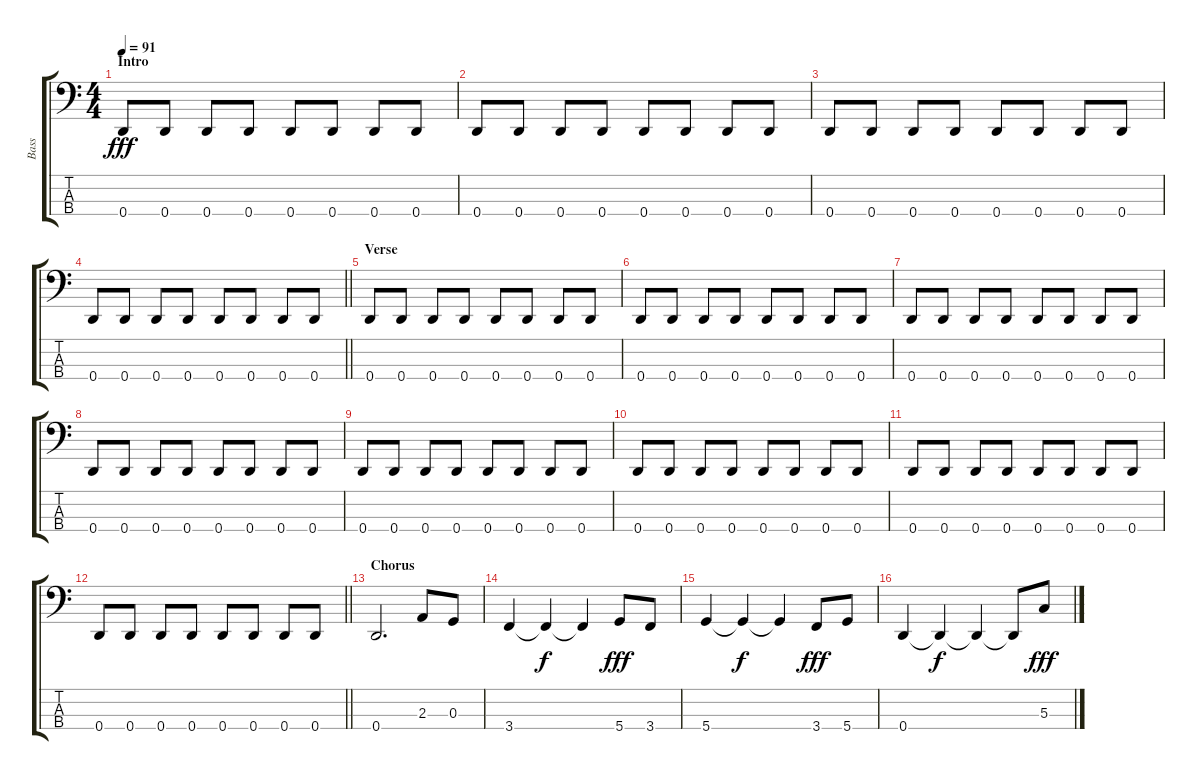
\track ("Bass" "Bass") {instrument electricbasspick}
\staff {score tabs}
\tuning (F2 C2 G1 D1) {hide}
\ts (4 4)
\section ("" "Intro")
\tempo 91
\clef f4
\ks c
0.4.8{dy fff instrument electricbasspick} 0.4.8 0.4.8 0.4.8 0.4.8 0.4.8 0.4.8 0.4.8 |
0.4.8 0.4.8 0.4.8 0.4.8 0.4.8 0.4.8 0.4.8 0.4.8 |
0.4.8 0.4.8 0.4.8 0.4.8 0.4.8 0.4.8 0.4.8 0.4.8 |
\barLineRight lightlight
0.4.8 0.4.8 0.4.8 0.4.8 0.4.8 0.4.8 0.4.8 0.4.8 |
\section ("" "Verse")
0.4.8 0.4.8 0.4.8 0.4.8 0.4.8 0.4.8 0.4.8 0.4.8 |
0.4.8 0.4.8 0.4.8 0.4.8 0.4.8 0.4.8 0.4.8 0.4.8 |
0.4.8 0.4.8 0.4.8 0.4.8 0.4.8 0.4.8 0.4.8 0.4.8 |
0.4.8 0.4.8 0.4.8 0.4.8 0.4.8 0.4.8 0.4.8 0.4.8 |
0.4.8 0.4.8 0.4.8 0.4.8 0.4.8 0.4.8 0.4.8 0.4.8 |
0.4.8 0.4.8 0.4.8 0.4.8 0.4.8 0.4.8 0.4.8 0.4.8 |
0.4.8 0.4.8 0.4.8 0.4.8 0.4.8 0.4.8 0.4.8 0.4.8 |
\barLineRight lightlight
0.4.8 0.4.8 0.4.8 0.4.8 0.4.8 0.4.8 0.4.8 0.4.8 |
\section ("" "Chorus")
0.4.2{d} 2.3.8 0.3.8 |
3.4.4 3.4{t}.4{dy f} 3.4{t}.4 5.4.8{dy fff} 3.4.8 |
5.4.4 5.4{t}.4{dy f} 5.4{t}.4 3.4.8{dy fff} 5.4.8 |
0.4.4 0.4{t}.4{dy f} 0.4{t}.4 0.4{t}.8 5.3.8{dy fff}
